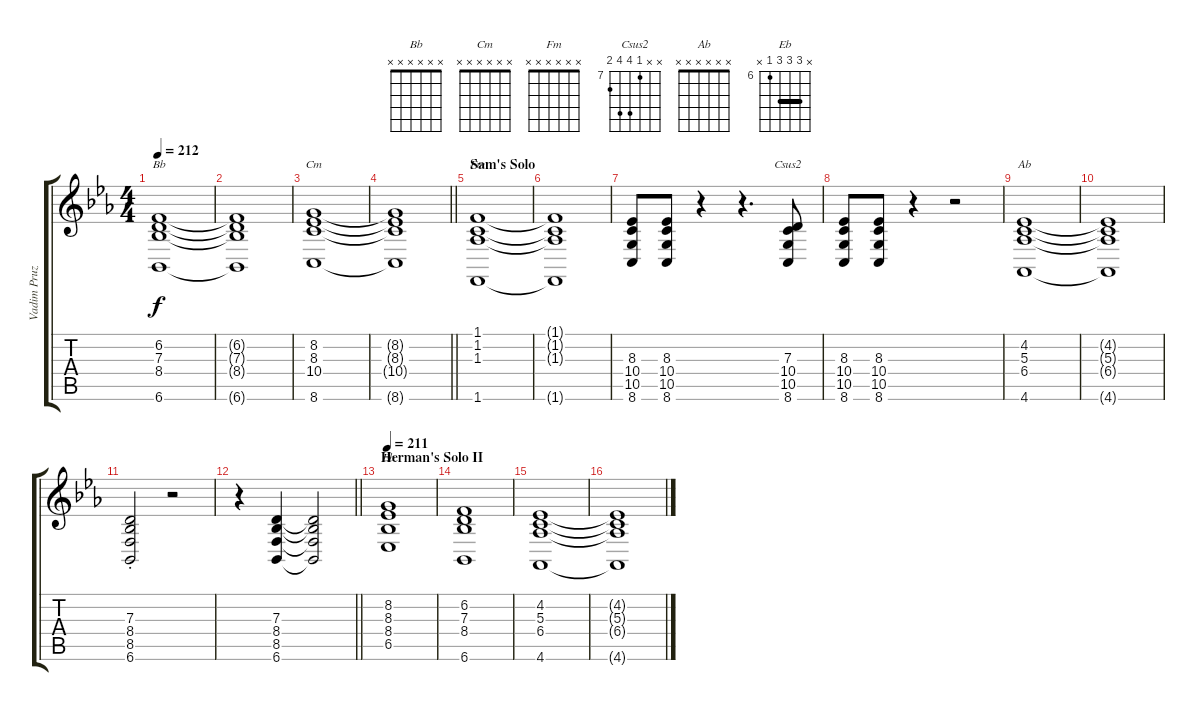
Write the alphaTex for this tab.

\track ("Vadim Pruzhanov (Keyboard - Strings)" "Vadim Pruz") {instrument stringensemble1}
\staff {score tabs}
\tuning (E4 B3 G3 D3 A2 E2) {hide}
\chord ("Bb" x x x x x x)
\chord ("Cm" x x x x x x)
\chord ("Fm" x x x x x x)
\chord ("Csus2" x x 7 10 10 8) {firstfret 7}
\chord ("Ab" x x x x x x)
\chord ("Eb" x 8 8 8 6 x) {firstfret 6 barre 8}
\ts (4 4)
\tempo 212
\clef g2
\ks eb
(6.2 7.3 8.4 6.6).1{ch "Bb" dy f} |
(6.2{t} 7.3{t} 8.4{t} 6.6{t}).1 |
(8.2 8.3 10.4 8.6).1{ch "Cm"} |
\barLineRight lightlight
(8.2{t} 8.3{t} 10.4{t} 8.6{t}).1 |
\section ("" "Sam's Solo")
(1.1 1.2 1.3 1.6).1{ch "Fm"} |
(1.1{t} 1.2{t} 1.3{t} 1.6{t}).1 |
(8.3 10.4 10.5 8.6).8 (8.3 10.4 10.5 8.6).8 r.4 r.4{d} (7.3 10.4 10.5 8.6).8{ch "Csus2"} |
(8.3 10.4 10.5 8.6).8 (8.3 10.4 10.5 8.6).8 r.4 r.2 |
(4.2 5.3 6.4 4.6).1{ch "Ab"} |
(4.2{t} 5.3{t} 6.4{t} 4.6{t}).1 |
(7.3 8.4{st} 8.5 6.6).2 r.2 |
\barLineRight lightlight
r.4 (7.3 8.4 8.5 6.6).4 (7.3{t} 8.4{t} 8.5{t} 6.6{t}).2 |
\section ("" "Herman's Solo II")
\tempo 211
(8.2 8.3 8.4 6.5).1{ch "Eb"} |
(6.2 7.3 8.4 6.6).1 |
(4.2 5.3 6.4 4.6).1 |
(4.2{t} 5.3{t} 6.4{t} 4.6{t}).1
